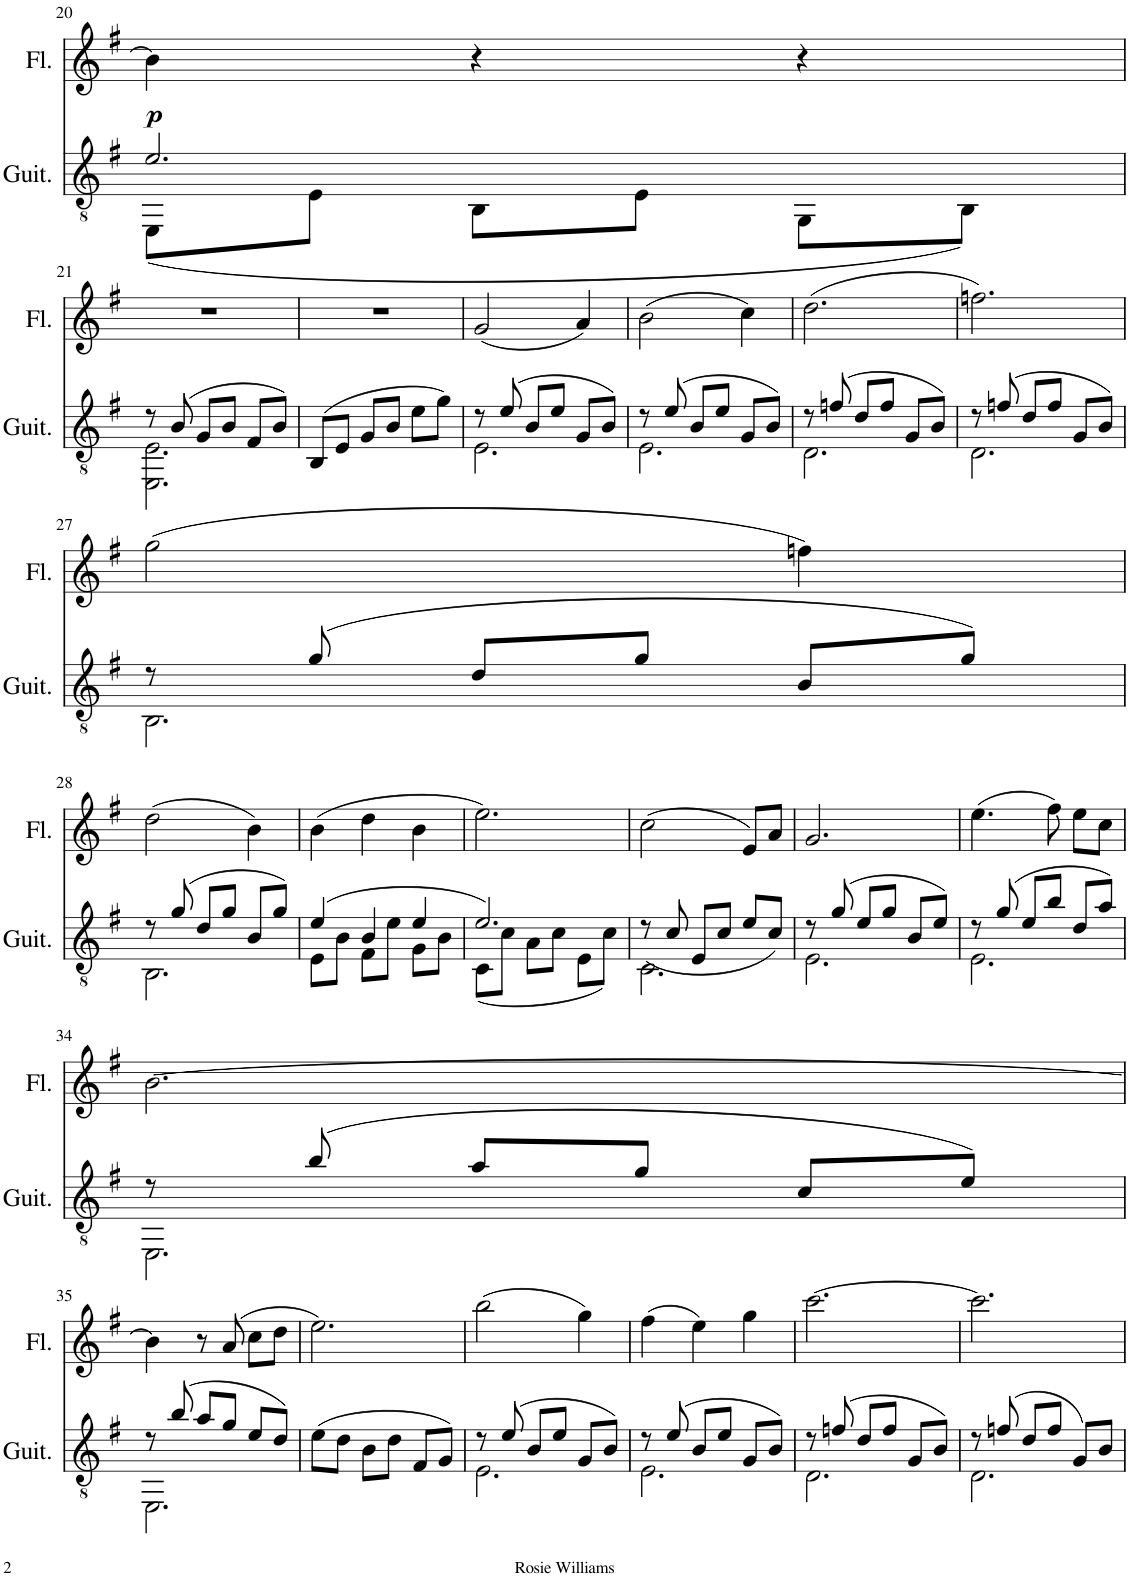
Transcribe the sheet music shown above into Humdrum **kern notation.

**kern	**kern	**dynam
*part2	*part1	*part1
*staff2	*staff1	*staff1
*I"Classical Guitar	*I"Flute	*
*I'Guit.	*I'Fl.	*
!!LO:PB:g=z
*clefGv2	*clefG2	*
*k[f#]	*k[f#]	*
*M3/4	*M3/4	*
=20	=20	=20
*^	*	*
!	!	!	!LO:DY:b
2.e/	(8EE\L	4b\]	p
.	8E\J	.	.
.	8BB\L	4r	.
.	8E\J	.	.
.	8GG\L	4r	.
.	8BB\J)	.	.
!!LO:LB:g=z
=21	=21	=21	=21
8r	2.EE\ 2.E\	2.r	.
(8B/	.	.	.
8G/L	.	.	.
8B/J	.	.	.
8F#/L	.	.	.
8B/J)	.	.	.
*v	*v	*	*
=22	=22	=22
(8BB/L	2.r	.
8E/J	.	.
8G/L	.	.
8B/J	.	.
8e\L	.	.
8g\J)	.	.
=23	=23	=23
*^	*	*
8r	2.E\	(2g/	.
(8e/	.	.	.
8B/L	.	.	.
8e/J	.	.	.
8G/L	.	4a/)	.
8B/J)	.	.	.
=24	=24	=24	=24
8r	2.E\	(2b\	.
(8e/	.	.	.
8B/L	.	.	.
8e/J	.	.	.
8G/L	.	4cc\)	.
8B/J)	.	.	.
=25	=25	=25	=25
8r	2.D\	(2.dd\	.
(8fn/	.	.	.
8d/L	.	.	.
8f/J	.	.	.
8G/L	.	.	.
8B/J)	.	.	.
=26	=26	=26	=26
8r	2.D\	2.ffn\)	.
(8fn/	.	.	.
8d/L	.	.	.
8f/J	.	.	.
8G/L	.	.	.
8B/J)	.	.	.
!!LO:LB:g=z
=27	=27	=27	=27
8r	2.BB\	(2gg\	.
(8g/	.	.	.
8d/L	.	.	.
8g/J	.	.	.
8B/L	.	4ffn\)	.
8g/J)	.	.	.
!!LO:LB:g=z
=28	=28	=28	=28
8r	2.BB\	(2dd\	.
(8g/	.	.	.
8d/L	.	.	.
8g/J	.	.	.
8B/L	.	4b\)	.
8g/J)	.	.	.
=29	=29	=29	=29
(4e/	8E\L	(4b\	.
.	8B\J	.	.
4B/	8F#\L	4dd\	.
.	8e\J	.	.
4e/	8G\L	4b\	.
.	8B\J	.	.
=30	=30	=30	=30
2.e/)	(8C\L	2.ee\)	.
.	8c\J	.	.
.	8A\L	.	.
.	8c\J	.	.
.	8E\L	.	.
.	8c\J)	.	.
=31	=31	=31	=31
(8r	2.C\	(2cc\	.
8c/	.	.	.
8E/L	.	.	.
8c/J	.	.	.
8e/L	.	8e/L)	.
8c/J)	.	8a/J	.
=32	=32	=32	=32
8r	2.E\	2.g/	.
(8g/	.	.	.
8e/L	.	.	.
8g/J	.	.	.
8B/L	.	.	.
8e/J)	.	.	.
=33	=33	=33	=33
8r	2.E\	(4.ee\	.
(8g/	.	.	.
8e/L	.	.	.
8b/J	.	8ff#\)	.
8d/L	.	8ee\L	.
8a/J)	.	8cc\J	.
!!LO:LB:g=z
=34	=34	=34	=34
8r	2.EE\	[2.b\	.
(8b/	.	.	.
8a/L	.	.	.
8g/J	.	.	.
8c/L	.	.	.
8e/J)	.	.	.
!!LO:LB:g=z
=35	=35	=35	=35
8r	2.EE\	4b\]	.
(8b/	.	.	.
8a/L	.	8r	.
8g/J	.	(8a/	.
8e/L	.	8cc\L	.
8d/J)	.	8dd\J	.
*v	*v	*	*
=36	=36	=36
(8e\L	2.ee\)	.
8d\J	.	.
8B\L	.	.
8d\J	.	.
8F#/L	.	.
8G/J)	.	.
=37	=37	=37
*^	*	*
8r	2.E\	(2bb\	.
(8e/	.	.	.
8B/L	.	.	.
8e/J	.	.	.
8G/L	.	4gg\)	.
8B/J)	.	.	.
=38	=38	=38	=38
8r	2.E\	(4ff#\	.
(8e/	.	.	.
8B/L	.	4ee\)	.
8e/J	.	.	.
8G/L	.	4gg\	.
8B/J)	.	.	.
=39	=39	=39	=39
8r	2.D\	[2.ccc\	.
(8fn/	.	.	.
8d/L	.	.	.
8f/J	.	.	.
8G/L	.	.	.
8B/J)	.	.	.
=40	=40	=40	=40
8r	2.D\	2.ccc\]	.
(8fn/	.	.	.
8d/L	.	.	.
8f/J	.	.	.
8G/L)	.	.	.
8B/J	.	.	.
*v	*v	*	*
=	=	=
*-	*-	*-
